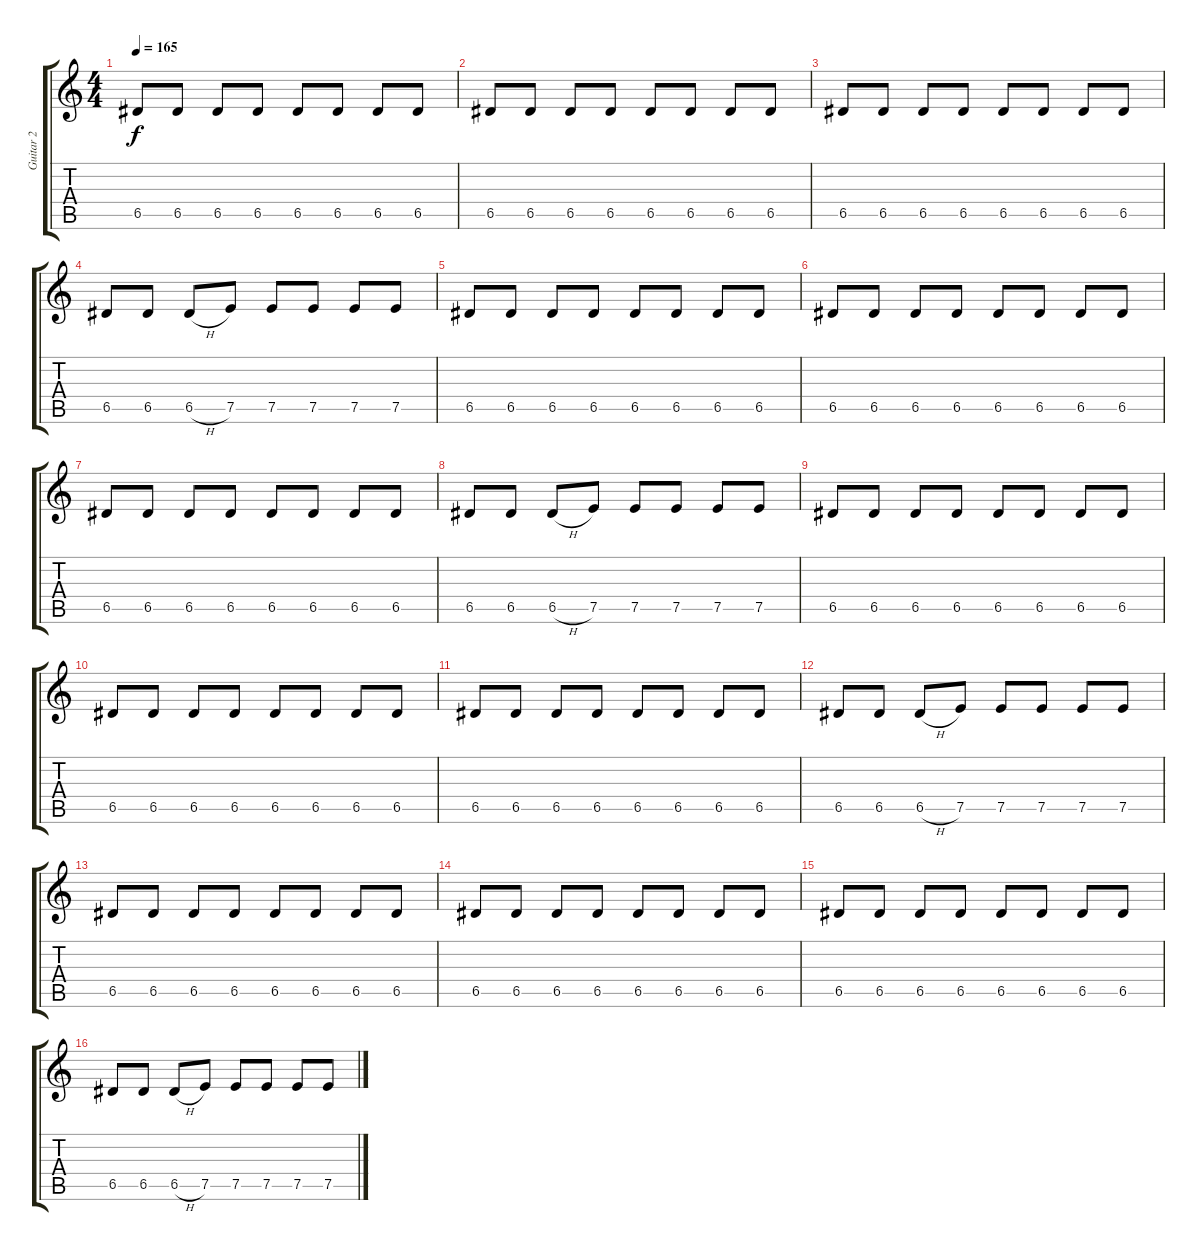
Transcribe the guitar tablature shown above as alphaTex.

\track ("Guitar 2" "Guitar 2") {instrument distortionguitar}
\staff {score tabs}
\tuning (E4 B3 G3 D3 A2 E2) {hide}
\ts (4 4)
\tempo 165
\clef g2
\ks c
6.5.8{dy f} 6.5.8 6.5.8 6.5.8 6.5.8 6.5.8 6.5.8 6.5.8 |
6.5.8 6.5.8 6.5.8 6.5.8 6.5.8 6.5.8 6.5.8 6.5.8 |
6.5.8 6.5.8 6.5.8 6.5.8 6.5.8 6.5.8 6.5.8 6.5.8 |
6.5.8 6.5.8 6.5{h}.8 7.5.8 7.5.8 7.5.8 7.5.8 7.5.8 |
6.5.8 6.5.8 6.5.8 6.5.8 6.5.8 6.5.8 6.5.8 6.5.8 |
6.5.8 6.5.8 6.5.8 6.5.8 6.5.8 6.5.8 6.5.8 6.5.8 |
6.5.8 6.5.8 6.5.8 6.5.8 6.5.8 6.5.8 6.5.8 6.5.8 |
6.5.8 6.5.8 6.5{h}.8 7.5.8 7.5.8 7.5.8 7.5.8 7.5.8 |
6.5.8 6.5.8 6.5.8 6.5.8 6.5.8 6.5.8 6.5.8 6.5.8 |
6.5.8 6.5.8 6.5.8 6.5.8 6.5.8 6.5.8 6.5.8 6.5.8 |
6.5.8 6.5.8 6.5.8 6.5.8 6.5.8 6.5.8 6.5.8 6.5.8 |
6.5.8 6.5.8 6.5{h}.8 7.5.8 7.5.8 7.5.8 7.5.8 7.5.8 |
6.5.8 6.5.8 6.5.8 6.5.8 6.5.8 6.5.8 6.5.8 6.5.8 |
6.5.8 6.5.8 6.5.8 6.5.8 6.5.8 6.5.8 6.5.8 6.5.8 |
6.5.8 6.5.8 6.5.8 6.5.8 6.5.8 6.5.8 6.5.8 6.5.8 |
6.5.8 6.5.8 6.5{h}.8 7.5.8 7.5.8 7.5.8 7.5.8 7.5.8
